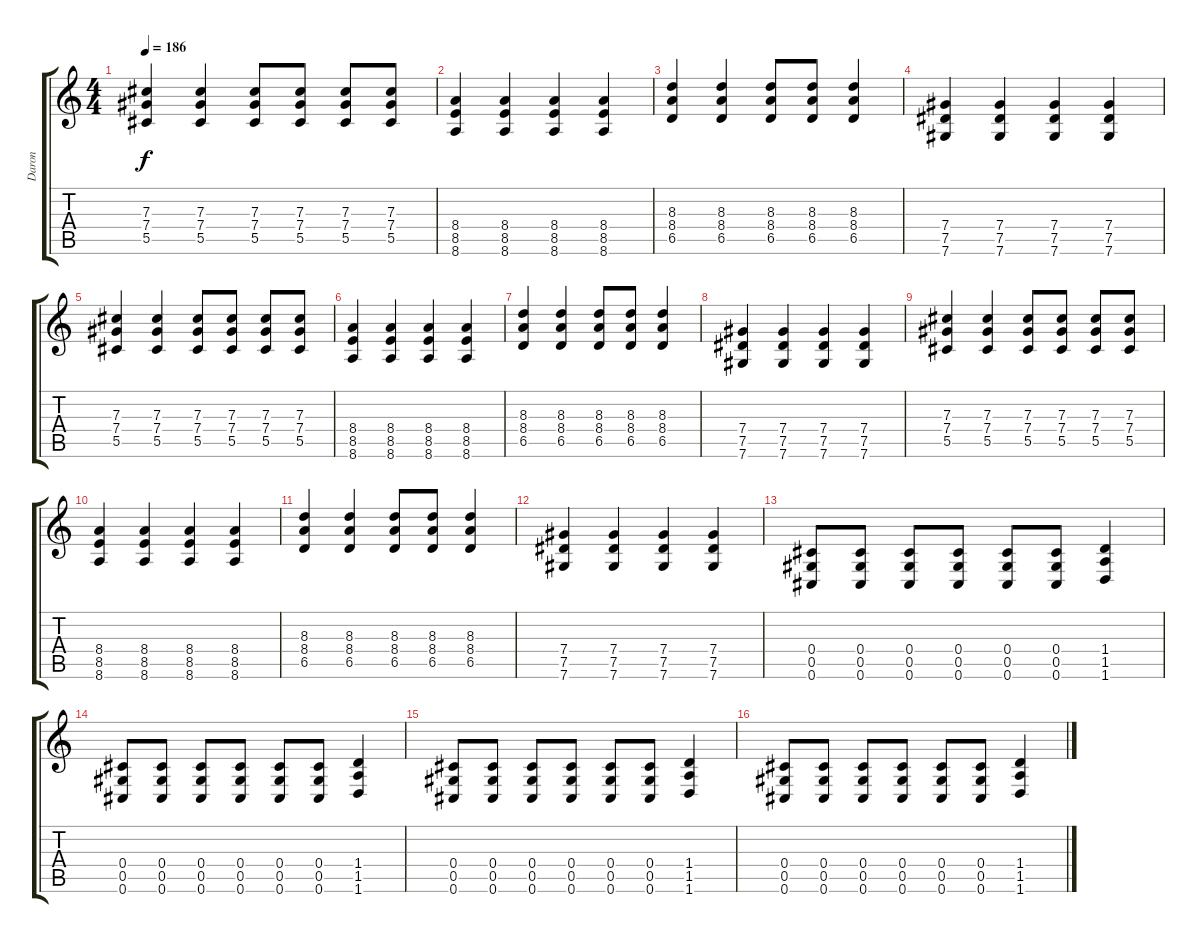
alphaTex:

\track ("Daron" "Daron") {instrument distortionguitar}
\staff {score tabs}
\tuning (Eb4 Bb3 Gb3 Db3 Ab2 Db2) {hide}
\ts (4 4)
\tempo 186
\clef g2
\ks c
(7.3 7.4 5.5).4{dy f} (7.3 7.4 5.5).4 (7.3 7.4 5.5).8 (7.3 7.4 5.5).8 (7.3 7.4 5.5).8 (7.3 7.4 5.5).8 |
(8.4 8.5 8.6).4 (8.4 8.5 8.6).4 (8.4 8.5 8.6).4 (8.4 8.5 8.6).4 |
(8.3 8.4 6.5).4 (8.3 8.4 6.5).4 (8.3 8.4 6.5).8 (8.3 8.4 6.5).8 (8.3 8.4 6.5).4 |
(7.4 7.5 7.6).4 (7.4 7.5 7.6).4 (7.4 7.5 7.6).4 (7.4 7.5 7.6).4 |
(7.3 7.4 5.5).4 (7.3 7.4 5.5).4 (7.3 7.4 5.5).8 (7.3 7.4 5.5).8 (7.3 7.4 5.5).8 (7.3 7.4 5.5).8 |
(8.4 8.5 8.6).4 (8.4 8.5 8.6).4 (8.4 8.5 8.6).4 (8.4 8.5 8.6).4 |
(8.3 8.4 6.5).4 (8.3 8.4 6.5).4 (8.3 8.4 6.5).8 (8.3 8.4 6.5).8 (8.3 8.4 6.5).4 |
(7.4 7.5 7.6).4 (7.4 7.5 7.6).4 (7.4 7.5 7.6).4 (7.4 7.5 7.6).4 |
(7.3 7.4 5.5).4 (7.3 7.4 5.5).4 (7.3 7.4 5.5).8 (7.3 7.4 5.5).8 (7.3 7.4 5.5).8 (7.3 7.4 5.5).8 |
(8.4 8.5 8.6).4 (8.4 8.5 8.6).4 (8.4 8.5 8.6).4 (8.4 8.5 8.6).4 |
(8.3 8.4 6.5).4 (8.3 8.4 6.5).4 (8.3 8.4 6.5).8 (8.3 8.4 6.5).8 (8.3 8.4 6.5).4 |
(7.4 7.5 7.6).4 (7.4 7.5 7.6).4 (7.4 7.5 7.6).4 (7.4 7.5 7.6).4 |
(0.4 0.5 0.6).8 (0.4 0.5 0.6).8 (0.4 0.5 0.6).8 (0.4 0.5 0.6).8 (0.4 0.5 0.6).8 (0.4 0.5 0.6).8 (1.4 1.5 1.6).4 |
(0.4 0.5 0.6).8 (0.4 0.5 0.6).8 (0.4 0.5 0.6).8 (0.4 0.5 0.6).8 (0.4 0.5 0.6).8 (0.4 0.5 0.6).8 (1.4 1.5 1.6).4 |
(0.4 0.5 0.6).8 (0.4 0.5 0.6).8 (0.4 0.5 0.6).8 (0.4 0.5 0.6).8 (0.4 0.5 0.6).8 (0.4 0.5 0.6).8 (1.4 1.5 1.6).4 |
(0.4 0.5 0.6).8 (0.4 0.5 0.6).8 (0.4 0.5 0.6).8 (0.4 0.5 0.6).8 (0.4 0.5 0.6).8 (0.4 0.5 0.6).8 (1.4 1.5 1.6).4
